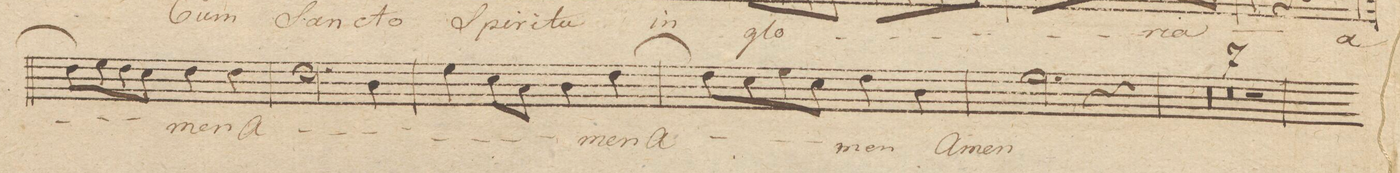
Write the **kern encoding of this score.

**kern	**text	**dynam
*I"Tenore Solo	*	*
*clefC4	*	*
*k[]	*	*
*met(c)	*	*
*M4/4	*	*
8c\L]	.	.
8d\	.	.
8c\	.	.
8B\J	.	.
4c\	-men	.
4c\	a-	.
=88	=88	=88
2.c\	.	.
4A\	.	.
=89	=89	=89
4d\	.	.
8B\L	.	.
8G\J	.	.
4A\	-men	.
[>4c\	a-	.
=90	=90	=90
8c\L]	.	.
8B\	.	.
8d\	.	.
8B\J	.	.
4c\	-men	.
4A\	a-	.
=91	=91	=91
2.d\	-men	.
4r	.	.
=92	=92	=92
00r	.	.
=93	=93	=93
=94	=94	=94
=95	=95	=95
=96	=96	=96
0r	.	.
=97	=97	=97
=98	=98	=98
1r	.	.
=99	=99	=99
*-	*-	*-
